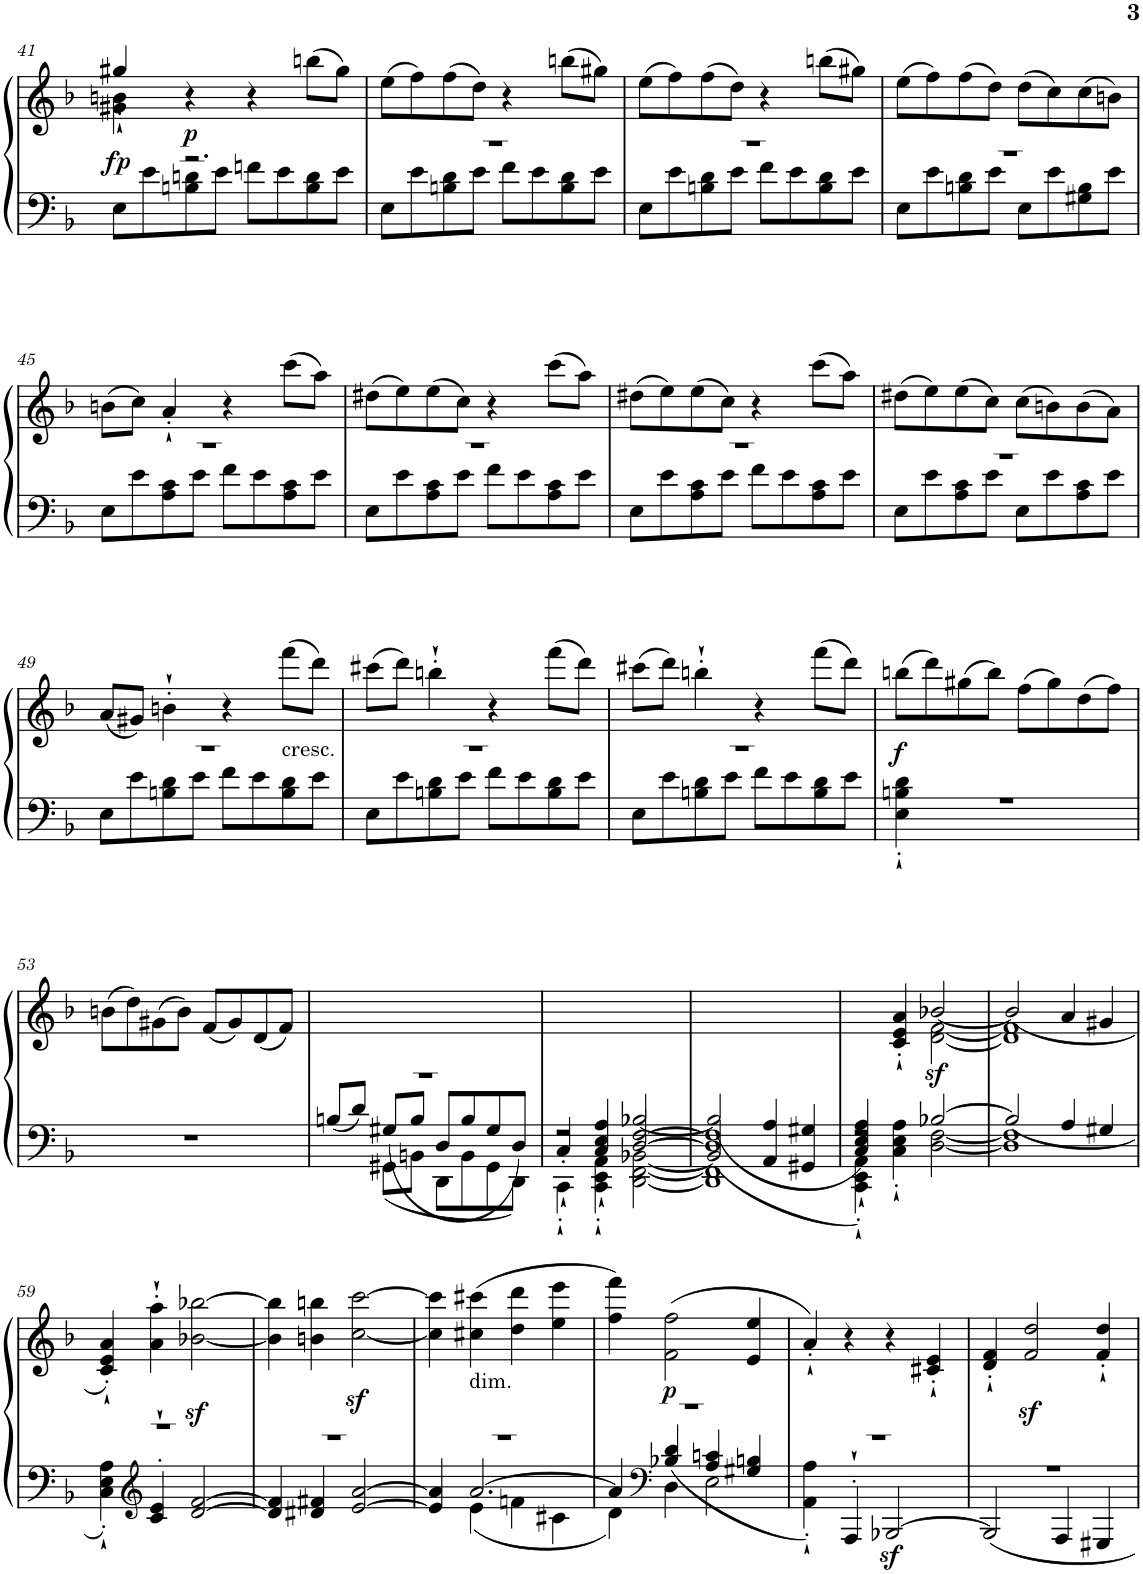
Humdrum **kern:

**kern	**kern	**dynam
*part1	*part1	*part1
*staff2	*staff1	*staff1/2
*I"Piano	*	*
*I'Pno	*	*
!!LO:PB:g=z
*clefF4	*clefG2	*
*k[b-]	*k[b-]	*
*F:	*F:	*
*M2/2	*M2/2	*
*met(c|)	*met(c|)	*
=41	=41	=41
*^	*^	*
!	!	!	!	!LO:DY:b
4ryy	8E\L	4gg#X'`/	4g#X\ 4bn\	fp
.	8e\	.	.	.
!	!	!	!	!LO:DY:b
2.r	8Bn\ 8dn\	4r	2.ryy	p
.	8e\J	.	.	.
.	8fn\L	4r	.	.
.	8e\	.	.	.
.	8B\ 8d\	(8bbn\L	.	.
.	8e\J	8gg#\J)	.	.
*	*	*v	*v	*
=42	=42	=42	=42
1r	8E\L	(8ee\L	.
.	8e\	8ff\)	.
.	8Bn\ 8d\	(8ff\	.
.	8e\J	8dd\J)	.
.	8f\L	4r	.
.	8e\	.	.
.	8B\ 8d\	(8bbn\L	.
.	8e\J	8gg#X\J)	.
=43	=43	=43	=43
1r	8E\L	(8ee\L	.
.	8e\	8ff\)	.
.	8Bn\ 8d\	(8ff\	.
.	8e\J	8dd\J)	.
.	8f\L	4r	.
.	8e\	.	.
.	8B\ 8d\	(8bbn\L	.
.	8e\J	8gg#X\J)	.
=44	=44	=44	=44
1r	8E\L	(8ee\L	.
.	8e\	8ff\)	.
.	8Bn\ 8d\	(8ff\	.
.	8e\J	8dd\J)	.
.	8E\L	(8dd\L	.
.	8e\	8cc\)	.
.	8G#X\ 8B\	(8cc\	.
.	8e\J	8bn\J)	.
!!LO:LB:g=z
=45	=45	=45	=45
1r	8E\L	(8bn\L	.
.	8e\	8cc\J)	.
.	8A\ 8c\	4a'`/	.
.	8e\J	.	.
.	8f\L	4r	.
.	8e\	.	.
.	8A\ 8c\	(8ccc\L	.
.	8e\J	8aa\J)	.
=46	=46	=46	=46
1r	8E\L	(8dd#X\L	.
.	8e\	8ee\)	.
.	8A\ 8c\	(8ee\	.
.	8e\J	8cc\J)	.
.	8f\L	4r	.
.	8e\	.	.
.	8A\ 8c\	(8ccc\L	.
.	8e\J	8aa\J)	.
=47	=47	=47	=47
1r	8E\L	(8dd#X\L	.
.	8e\	8ee\)	.
.	8A\ 8c\	(8ee\	.
.	8e\J	8cc\J)	.
.	8f\L	4r	.
.	8e\	.	.
.	8A\ 8c\	(8ccc\L	.
.	8e\J	8aa\J)	.
=48	=48	=48	=48
1r	8E\L	(8dd#X\L	.
.	8e\	8ee\)	.
.	8A\ 8c\	(8ee\	.
.	8e\J	8cc\J)	.
.	8E\L	(8cc\L	.
.	8e\	8bn\)	.
.	8A\ 8c\	(8b\	.
.	8e\J	8a\J)	.
!!LO:LB:g=z
=49	=49	=49	=49
1r	8E\L	(8a/L	.
.	8e\	8g#X/J)	.
.	8Bn\ 8d\	4bn'`\	.
.	8e\J	.	.
.	8f\L	4r	.
.	8e\	.	.
!	!	!LO:TX:b:t=cresc.	!
.	8B\ 8d\	(8fff\L	.
.	8e\J	8ddd\J)	.
=50	=50	=50	=50
1r	8E\L	(8ccc#X\L	.
.	8e\	8ddd\J)	.
.	8Bn\ 8d\	4bbn'`\	.
.	8e\J	.	.
.	8f\L	4r	.
.	8e\	.	.
.	8B\ 8d\	(8fff\L	.
.	8e\J	8ddd\J)	.
=51	=51	=51	=51
1r	8E\L	(8ccc#X\L	.
.	8e\	8ddd\J)	.
.	8Bn\ 8d\	4bbn'`\	.
.	8e\J	.	.
.	8f\L	4r	.
.	8e\	.	.
.	8B\ 8d\	(8fff\L	.
.	8e\J	8ddd\J)	.
=52	=52	=52	=52
!	!	!	!LO:DY:b
1r	4E\'` 4Bn\'` 4d\'`	(8bbn\L	f
.	.	8ddd\)	.
.	2.ryy	(8gg#X\	.
.	.	8bb\J)	.
.	.	(8ff\L	.
.	.	8gg#\)	.
.	.	(8dd\	.
.	.	8ff\J)	.
*v	*v	*	*
!!LO:LB:g=z
=53	=53	=53
1r	(8bn\L	.
.	8dd\)	.
.	(8g#X\	.
.	8b\J)	.
.	(8f/L	.
.	8g#/)	.
.	(8d/	.
.	8f/J)	.
=54	=54	=54
*^	*	*
*	*^	*	*
8Bn/L	1r	4ryy	1ryy	.
8d/J	.	.	.	.
8G#X/L	.	8GG#X\L	.	.
8B/J	.	8BBn\J	.	.
8D/L	.	8DD\L	.	.
8B/	.	8BB\	.	.
8G#/	.	8GG#\	.	.
8D/J	.	8DD\J	.	.
=55	=55	=55	=55	=55
*	*	*^	*	*
4C'`/	2r	4CC'`\	2ryy	1ryy	.
4C/'` 4E/'` 4A/'`	.	4CC\'` 4EE\'` 4AA\'`	.	.	.
[2B-X/	[2D/ [2F/	[2BB-X\	[2DD\ [2FF\	.	.
=56	=56	=56	=56	=56	=56
2B-/]	1D] 1F]	2BB-/]	1DD] 1FF]	1ryy	.
4A/	.	4AA/	.	.	.
4G#X/	.	4GG#X/	.	.	.
=57	=57	=57	=57	=57	=57
*	*	*	*	*^	*
4C/'` 4E/'` 4A/'`	2r	4CC\'` 4EE\'` 4AA\'`	2ryy	4ryy	2ryy	.
2.ryy	.	4C\'` 4E\'` 4A\'`	.	4c/'` 4e/'` 4a/'`	.	.
!	!	!	!	!	!	!LO:DY:b
.	2ryy	[2B-X/	[2D\ [2F\	[2b-X/	[2d\ [2f\	sf
*	*v	*v	*v	*	*	*
=58	=58	=58	=58	=58
2B-/]	1D] 1F]	(2b-/]	1d] 1f]	.
4A/	.	4a/	.	.
4G#X/	.	4g#X/	.	.
*	*	*v	*v	*
!!LO:LB:g=z
=59	=59	=59	=59
1r	4C\'` 4E\'` 4A\'`	4c/'` 4e/'` 4a/'`)	.
*clefG2	*	*	*
.	4c/'` 4e/'`	4a\'` 4aa\'`	.
!	!	!	!LO:DY:a=2
.	[2d/ [2f/	[2b-X\ [2bb-X\	sf
=60	=60	=60	=60
1r	4d/] 4f/]	4b-\] 4bb-\]	.
.	4d#X/ 4f#X/	4bn\ 4bbn\	.
.	[2e/ [2a/	[2cc\z< [2ccc\z<	.
=61	=61	=61	=61
*	*^	*	*
1r	4e/] 4a/]	4ryy	4cc\] 4ccc\]	.
!	!	!	!LO:TX:b:t=dim.	!
.	[2.a/	4e\	(4cc#X\ 4ccc#X\	.
.	.	4fn\	4dd\ 4ddd\	.
.	.	4c#X\	4ee\ 4eee\	.
=62	=62	=62	=62	=62
1r	4a/]	4d\	4ff\ 4fff\)	.
*clefF4	*	*	*	*
!	!	!	!	!LO:DY:b
.	4B-X/ 4d/	4D\	(2f\ 2ff\	p
.	4A/ 4cn/	2E\	.	.
.	4G#X/ 4Bn/	.	4e/ 4ee/	.
*	*v	*v	*	*
=63	=63	=63	=63
1r	4AA\'` 4A\'`	4a'`/)	.
.	4AAA'`/	4r	.
!	!	!	!LO:DY:b=2
.	[2BBB-X/	4r	sf
.	.	4c#X/'` 4e/'`	.
=64	=64	=64	=64
1r	2BBB-/]	4d/'` 4f/'`	.
.	.	2f/z< 2dd/z<	.
.	4AAA/	.	.
.	4GGG#X/	4f/'` 4dd/'`	.
*v	*v	*	*
=	=	=
*-	*-	*-
